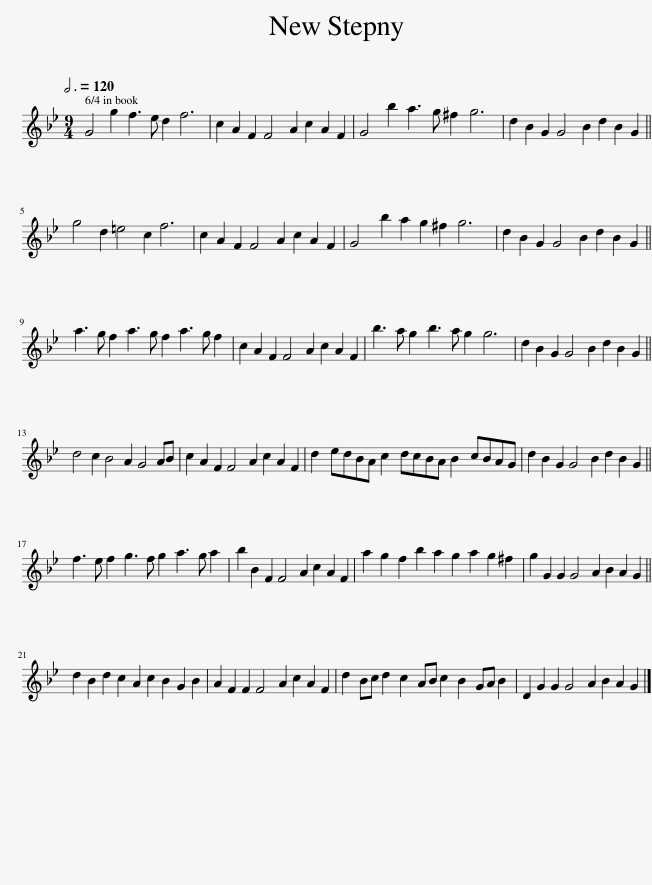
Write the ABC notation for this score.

X:1
L:1/8
Q:3/4=120
M:9/4
I:linebreak $
K:Gmin
V:1 treble
V:1
 G4 g2 f3 e d2 f6 | c2 A2 F2 F4 A2 c2 A2 F2 | G4 b2 a3 g ^f2 g6 | d2 B2 G2 G4 B2 d2 B2 G2 ||$ g4 d2 =e4 c2 f6 | %5
 c2 A2 F2 F4 A2 c2 A2 F2 | G4 b2 a2 g2 ^f2 g6 | d2 B2 G2 G4 B2 d2 B2 G2 ||$ a3 g f2 a3 g f2 a3 g f2 | c2 A2 F2 F4 A2 c2 A2 F2 | %10
 b3 a g2 b3 a g2 g6 | d2 B2 G2 G4 B2 d2 B2 G2 ||$ d4 c2 B4 A2 G4 AB | c2 A2 F2 F4 A2 c2 A2 F2 | d2 edBA c2 dcBA B2 cBAG | %15
 d2 B2 G2 G4 B2 d2 B2 G2 ||$ f3 e f2 g3 f g2 a3 g a2 | b2 B2 F2 F4 A2 c2 A2 F2 | a2 g2 f2 b2 a2 g2 a2 g2 ^f2 | g2 G2 G2 G4 A2 B2 A2 G2 ||$ %20
 d2 B2 d2 c2 A2 c2 B2 G2 B2 | A2 F2 F2 F4 A2 c2 A2 F2 | d2 Bc d2 c2 AB c2 B2 GA B2 | D2 G2 G2 G4 A2 B2 A2 G2 |] %24
